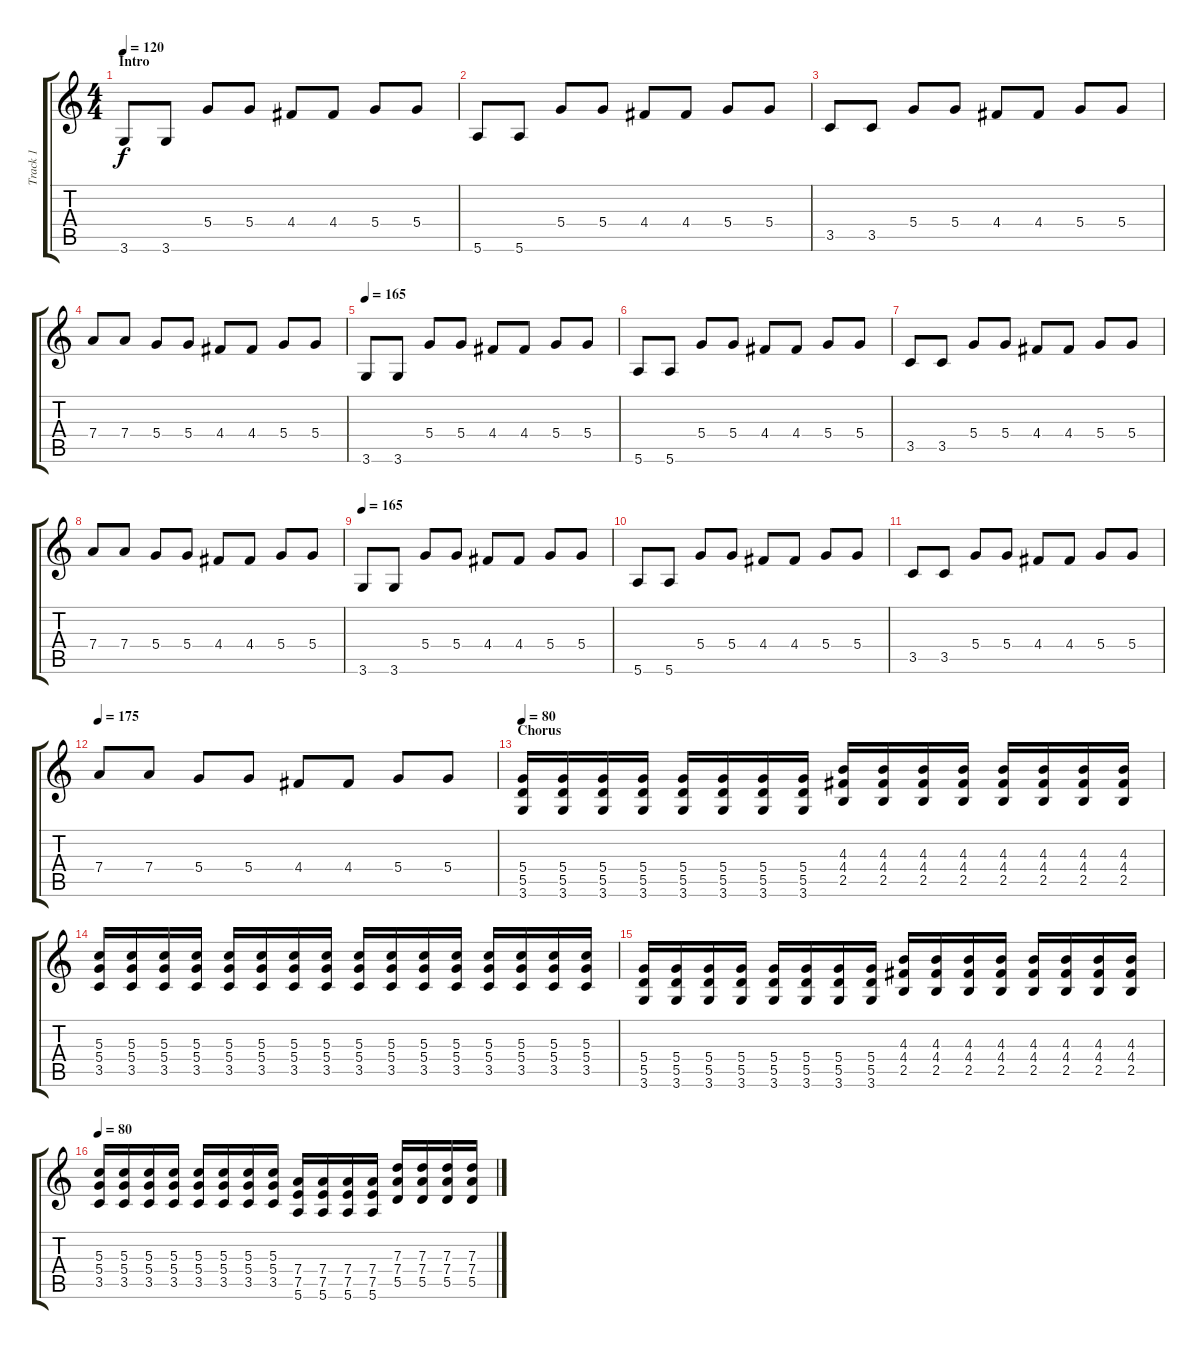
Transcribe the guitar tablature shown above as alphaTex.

\track ("Track 1" "Track 1") {instrument distortionguitar}
\staff {score tabs}
\tuning (E4 B3 G3 D3 A2 E2) {hide}
\ts (4 4)
\section ("" "Intro")
\tempo 120
\tempo 165
\tempo 120
\clef g2
\ks c
3.6.8{dy f instrument distortionguitar} 3.6.8 5.4.8 5.4.8 4.4.8 4.4.8 5.4.8 5.4.8 |
5.6.8 5.6.8 5.4.8 5.4.8 4.4.8 4.4.8 5.4.8 5.4.8 |
3.5.8 3.5.8 5.4.8 5.4.8 4.4.8 4.4.8 5.4.8 5.4.8 |
7.4.8 7.4.8 5.4.8 5.4.8 4.4.8 4.4.8 5.4.8 5.4.8 |
\tempo 165
3.6.8 3.6.8 5.4.8 5.4.8 4.4.8 4.4.8 5.4.8 5.4.8 |
5.6.8 5.6.8 5.4.8 5.4.8 4.4.8 4.4.8 5.4.8 5.4.8 |
3.5.8 3.5.8 5.4.8 5.4.8 4.4.8 4.4.8 5.4.8 5.4.8 |
7.4.8 7.4.8 5.4.8 5.4.8 4.4.8 4.4.8 5.4.8 5.4.8 |
\tempo 165
3.6.8 3.6.8 5.4.8 5.4.8 4.4.8 4.4.8 5.4.8 5.4.8 |
5.6.8 5.6.8 5.4.8 5.4.8 4.4.8 4.4.8 5.4.8 5.4.8 |
3.5.8 3.5.8 5.4.8 5.4.8 4.4.8 4.4.8 5.4.8 5.4.8 |
\tempo 175
7.4.8 7.4.8 5.4.8 5.4.8 4.4.8 4.4.8 5.4.8 5.4.8 |
\section ("" "Chorus")
\tempo 80
(5.4 5.5 3.6).16 (5.4 5.5 3.6).16 (5.4 5.5 3.6).16 (5.4 5.5 3.6).16 (5.4 5.5 3.6).16 (5.4 5.5 3.6).16 (5.4 5.5 3.6).16 (5.4 5.5 3.6).16 (4.3 4.4 2.5).16 (4.3 4.4 2.5).16 (4.3 4.4 2.5).16 (4.3 4.4 2.5).16 (4.3 4.4 2.5).16 (4.3 4.4 2.5).16 (4.3 4.4 2.5).16 (4.3 4.4 2.5).16 |
(5.3 5.4 3.5).16 (5.3 5.4 3.5).16 (5.3 5.4 3.5).16 (5.3 5.4 3.5).16 (5.3 5.4 3.5).16 (5.3 5.4 3.5).16 (5.3 5.4 3.5).16 (5.3 5.4 3.5).16 (5.3 5.4 3.5).16 (5.3 5.4 3.5).16 (5.3 5.4 3.5).16 (5.3 5.4 3.5).16 (5.3 5.4 3.5).16 (5.3 5.4 3.5).16 (5.3 5.4 3.5).16 (5.3 5.4 3.5).16 |
(5.4 5.5 3.6).16 (5.4 5.5 3.6).16 (5.4 5.5 3.6).16 (5.4 5.5 3.6).16 (5.4 5.5 3.6).16 (5.4 5.5 3.6).16 (5.4 5.5 3.6).16 (5.4 5.5 3.6).16 (4.3 4.4 2.5).16 (4.3 4.4 2.5).16 (4.3 4.4 2.5).16 (4.3 4.4 2.5).16 (4.3 4.4 2.5).16 (4.3 4.4 2.5).16 (4.3 4.4 2.5).16 (4.3 4.4 2.5).16 |
\tempo 80
(5.3 5.4 3.5).16 (5.3 5.4 3.5).16 (5.3 5.4 3.5).16 (5.3 5.4 3.5).16 (5.3 5.4 3.5).16 (5.3 5.4 3.5).16 (5.3 5.4 3.5).16 (5.3 5.4 3.5).16 (7.4 7.5 5.6).16 (7.4 7.5 5.6).16 (7.4 7.5 5.6).16 (7.4 7.5 5.6).16 (7.3 7.4 5.5).16 (7.3 7.4 5.5).16 (7.3 7.4 5.5).16 (7.3 7.4 5.5).16
